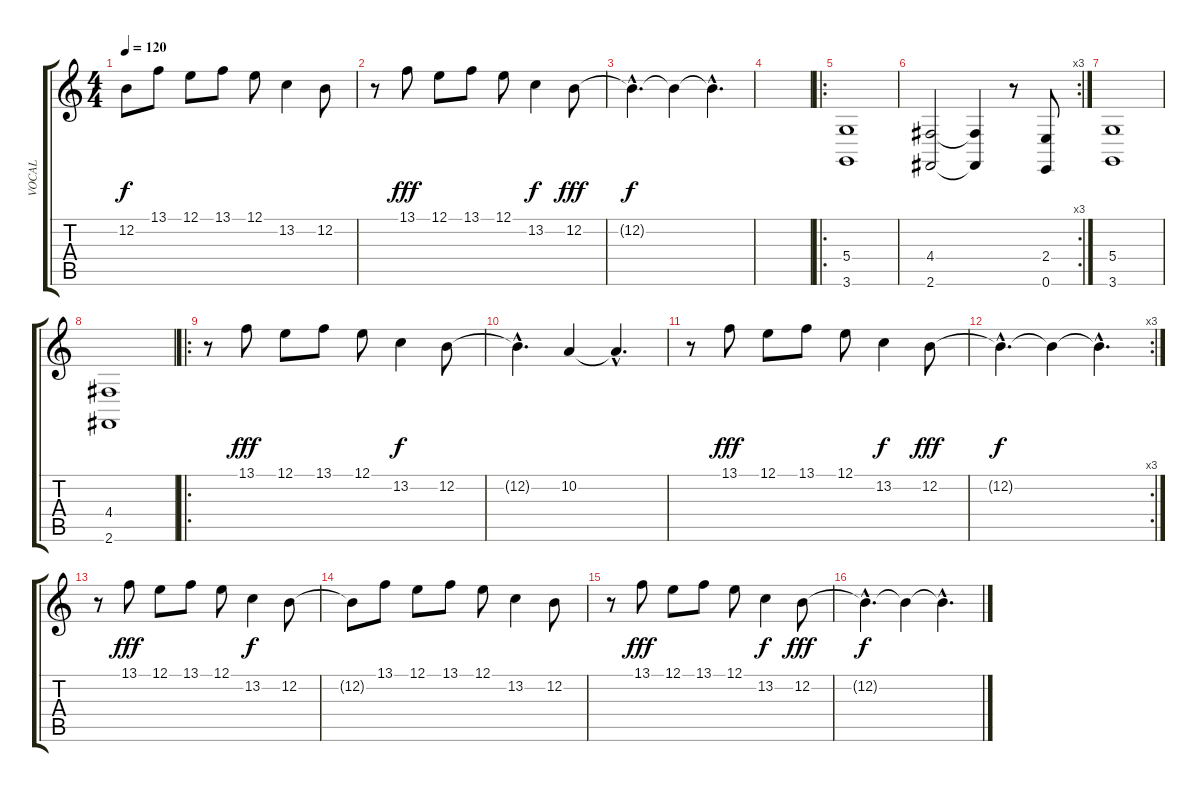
\track ("VOCAL" "VOCAL") {instrument orchestralharp}
\staff {score tabs}
\tuning (E4 B3 G3 D3 A2 E2) {hide}
\ts (4 4)
\tempo 120
\clef g2
\ks c
12.2{t}.8{dy f} 13.1.8 12.1.8 13.1.8 12.1.8 13.2.4 12.2.8 |
r.8 13.1.8{dy fff} 12.1.8 13.1.8 12.1.8 13.2.4{dy f} 12.2.8{dy fff} |
12.2{hac t}.4{d dy f} 12.2{t}.4 12.2{hac t}.4{d} |
|
\ro
(5.4 3.6).1{instrument choiraahs} |
\rc 3
(4.4 2.6).2 (4.4{t} 2.6{t}).4 r.8 (2.4 0.6).8 |
(5.4 3.6).1 |
(4.4 2.6).1 |
\ro
r.8{instrument orchestralharp} 13.1.8{dy fff} 12.1.8 13.1.8 12.1.8 13.2.4{dy f} 12.2.8 |
12.2{hac t}.4{d} 10.2.4 10.2{hac t}.4{d} |
r.8 13.1.8{dy fff} 12.1.8 13.1.8 12.1.8 13.2.4{dy f} 12.2.8{dy fff} |
\rc 3
12.2{hac t}.4{d dy f} 12.2{t}.4 12.2{hac t}.4{d} |
r.8{instrument orchestralharp} 13.1.8{dy fff} 12.1.8 13.1.8 12.1.8 13.2.4{dy f} 12.2.8 |
12.2{t}.8 13.1.8 12.1.8 13.1.8 12.1.8 13.2.4 12.2.8 |
r.8 13.1.8{dy fff} 12.1.8 13.1.8 12.1.8 13.2.4{dy f} 12.2.8{dy fff} |
12.2{hac t}.4{d dy f} 12.2{t}.4 12.2{hac t}.4{d}
